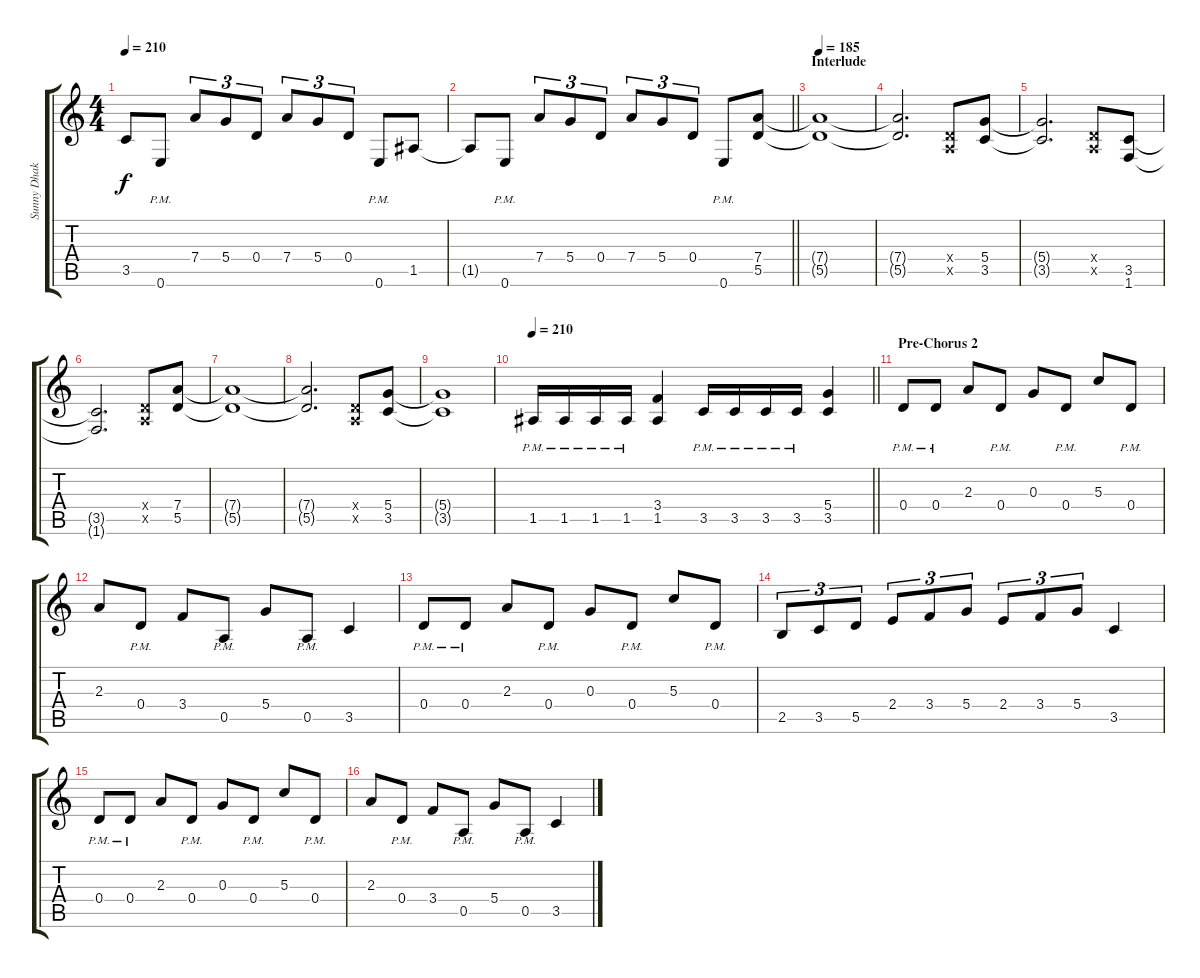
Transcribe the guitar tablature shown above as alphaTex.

\track ("Sunny Dhak" "Sunny Dhak") {instrument distortionguitar}
\staff {score tabs}
\tuning (E4 B3 G3 D3 A2 E2) {hide}
\ts (4 4)
\tempo 210
\clef g2
\ks c
3.5{t}.8{dy f} 0.6{pm}.8 7.4.8{tu (3 2)} 5.4.8{tu (3 2)} 0.4.8{tu (3 2)} 7.4.8{tu (3 2)} 5.4.8{tu (3 2)} 0.4.8{tu (3 2)} 0.6{pm}.8 1.5.8 |
\barLineRight lightlight
1.5{t}.8 0.6{pm}.8 7.4.8{tu (3 2)} 5.4.8{tu (3 2)} 0.4.8{tu (3 2)} 7.4.8{tu (3 2)} 5.4.8{tu (3 2)} 0.4.8{tu (3 2)} 0.6{pm}.8 (7.4 5.5).8 |
\section ("" "Interlude")
\tempo 185
(7.4{t} 5.5{t}).1 |
(7.4{t} 5.5{t}).2{d} (0.4{x} 0.5{x}).8 (5.4 3.5).8 |
(5.4{t} 3.5{t}).2{d} (0.4{x} 0.5{x}).8 (3.5 1.6).8 |
(3.5{t} 1.6{t}).2{d} (0.4{x} 0.5{x}).8 (7.4 5.5).8 |
(7.4{t} 5.5{t}).1 |
(7.4{t} 5.5{t}).2{d} (0.4{x} 0.5{x}).8 (5.4 3.5).8 |
(5.4{t} 3.5{t}).1 |
\tempo 210
\barLineRight lightlight
1.5{pm}.16 1.5{pm}.16 1.5{pm}.16 1.5{pm}.16 (3.4 1.5).4 3.5{pm}.16 3.5{pm}.16 3.5{pm}.16 3.5{pm}.16 (5.4 3.5).4 |
\section ("" "Pre-Chorus 2")
0.4{pm}.8 0.4{pm}.8 2.3.8 0.4{pm}.8 0.3.8 0.4{pm}.8 5.3.8 0.4{pm}.8 |
2.3.8 0.4{pm}.8 3.4.8 0.5{pm}.8 5.4.8 0.5{pm}.8 3.5.4 |
0.4{pm}.8 0.4{pm}.8 2.3.8 0.4{pm}.8 0.3.8 0.4{pm}.8 5.3.8 0.4{pm}.8 |
2.5.8{tu (3 2)} 3.5.8{tu (3 2)} 5.5.8{tu (3 2)} 2.4.8{tu (3 2)} 3.4.8{tu (3 2)} 5.4.8{tu (3 2)} 2.4.8{tu (3 2)} 3.4.8{tu (3 2)} 5.4.8{tu (3 2)} 3.5.4 |
0.4{pm}.8 0.4{pm}.8 2.3.8 0.4{pm}.8 0.3.8 0.4{pm}.8 5.3.8 0.4{pm}.8 |
2.3.8 0.4{pm}.8 3.4.8 0.5{pm}.8 5.4.8 0.5{pm}.8 3.5.4
